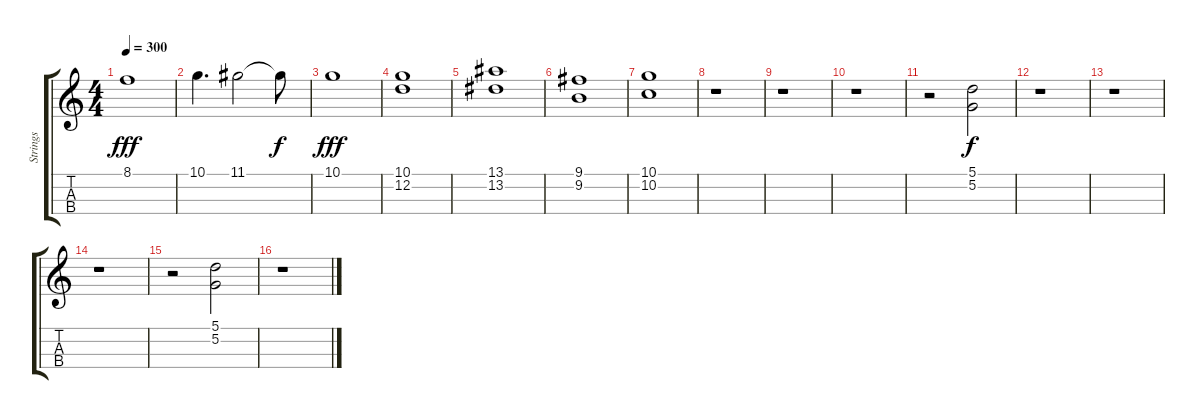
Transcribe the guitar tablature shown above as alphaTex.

\track ("Strings" "Strings") {instrument stringensemble1}
\staff {score tabs}
\tuning (A4 D4 G3 C3) {hide}
\ts (4 4)
\tempo 300
\clef g2
\ks c
8.1.1{dy fff} |
10.1.4{d} 11.1.2 11.1{t}.8{dy f} |
10.1.1{dy fff} |
(10.1 12.2).1 |
(13.1 13.2).1 |
(9.1 9.2).1 |
(10.1 10.2).1 |
r.1 |
r.1 |
r.1 |
r.2 (5.1 5.2).2{dy f} |
r.1 |
r.1 |
r.1 |
r.2 (5.1 5.2).2 |
r.1
